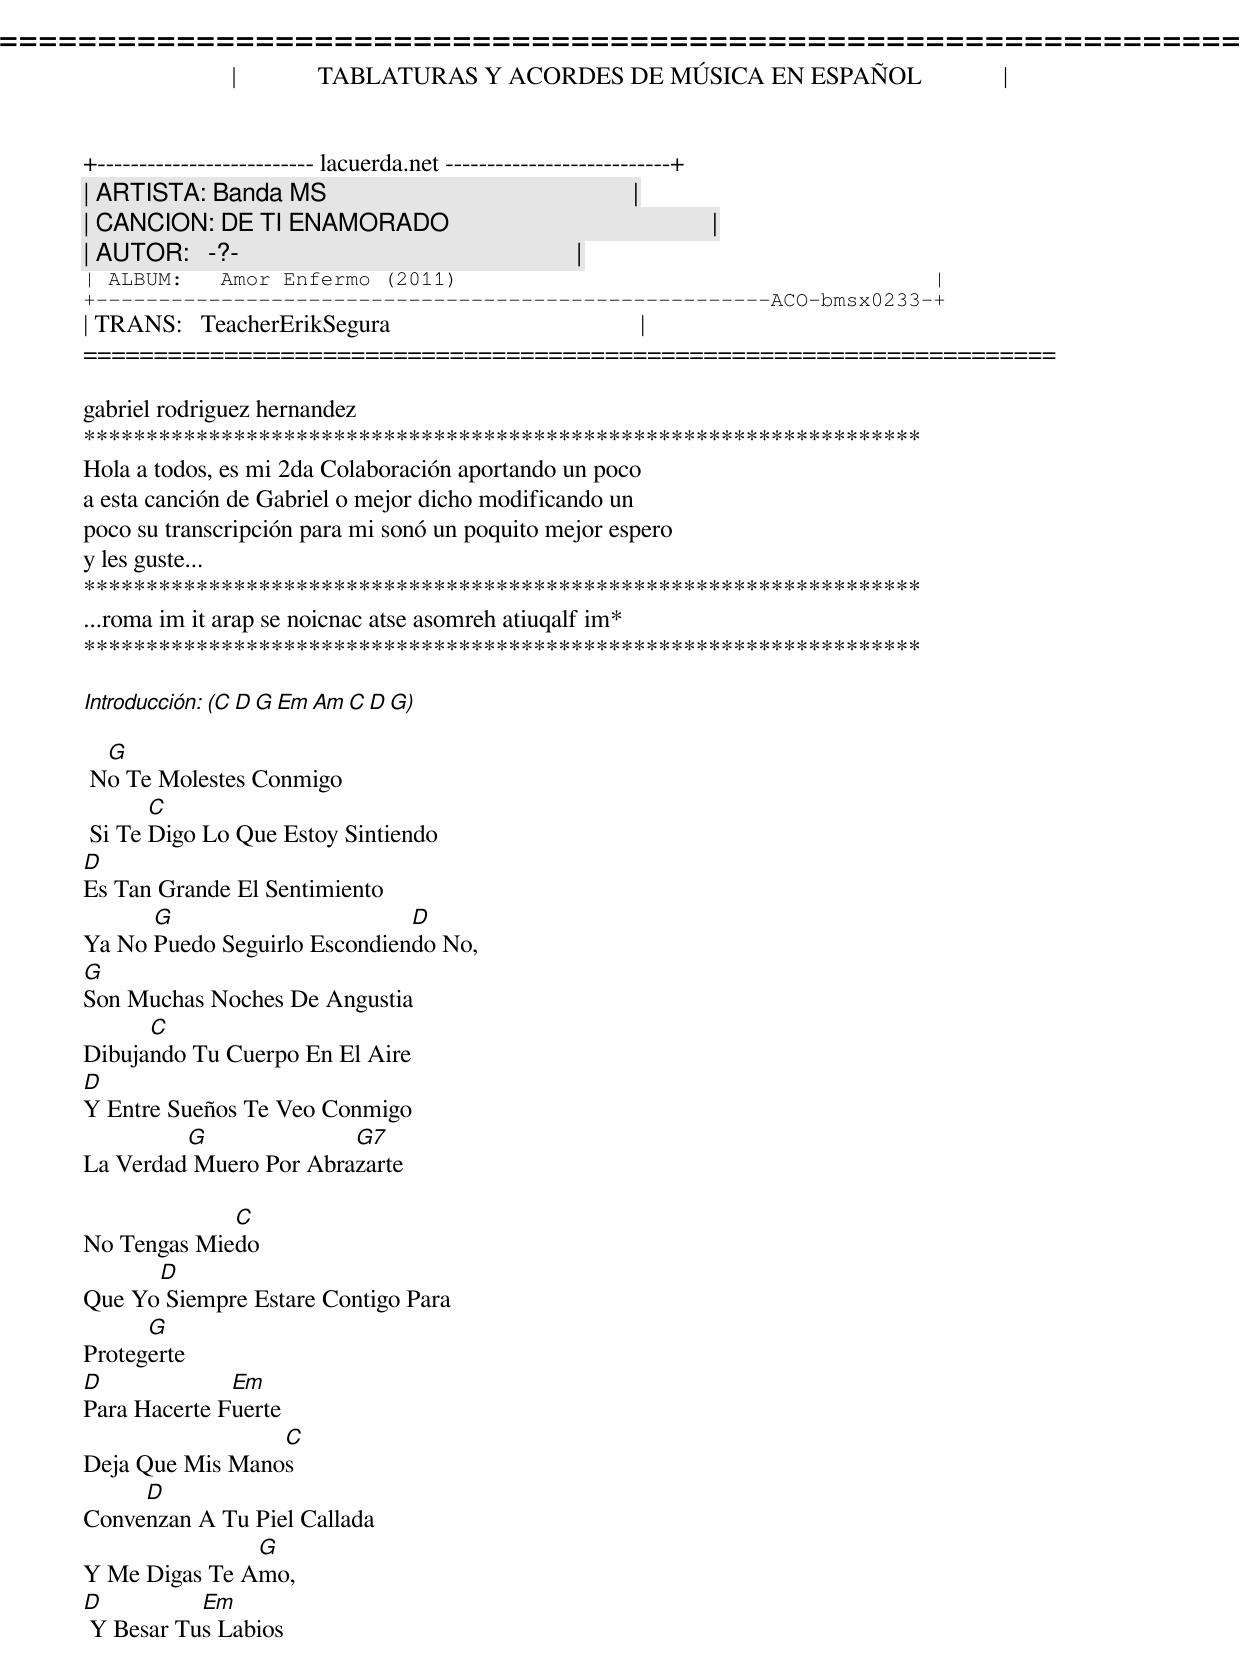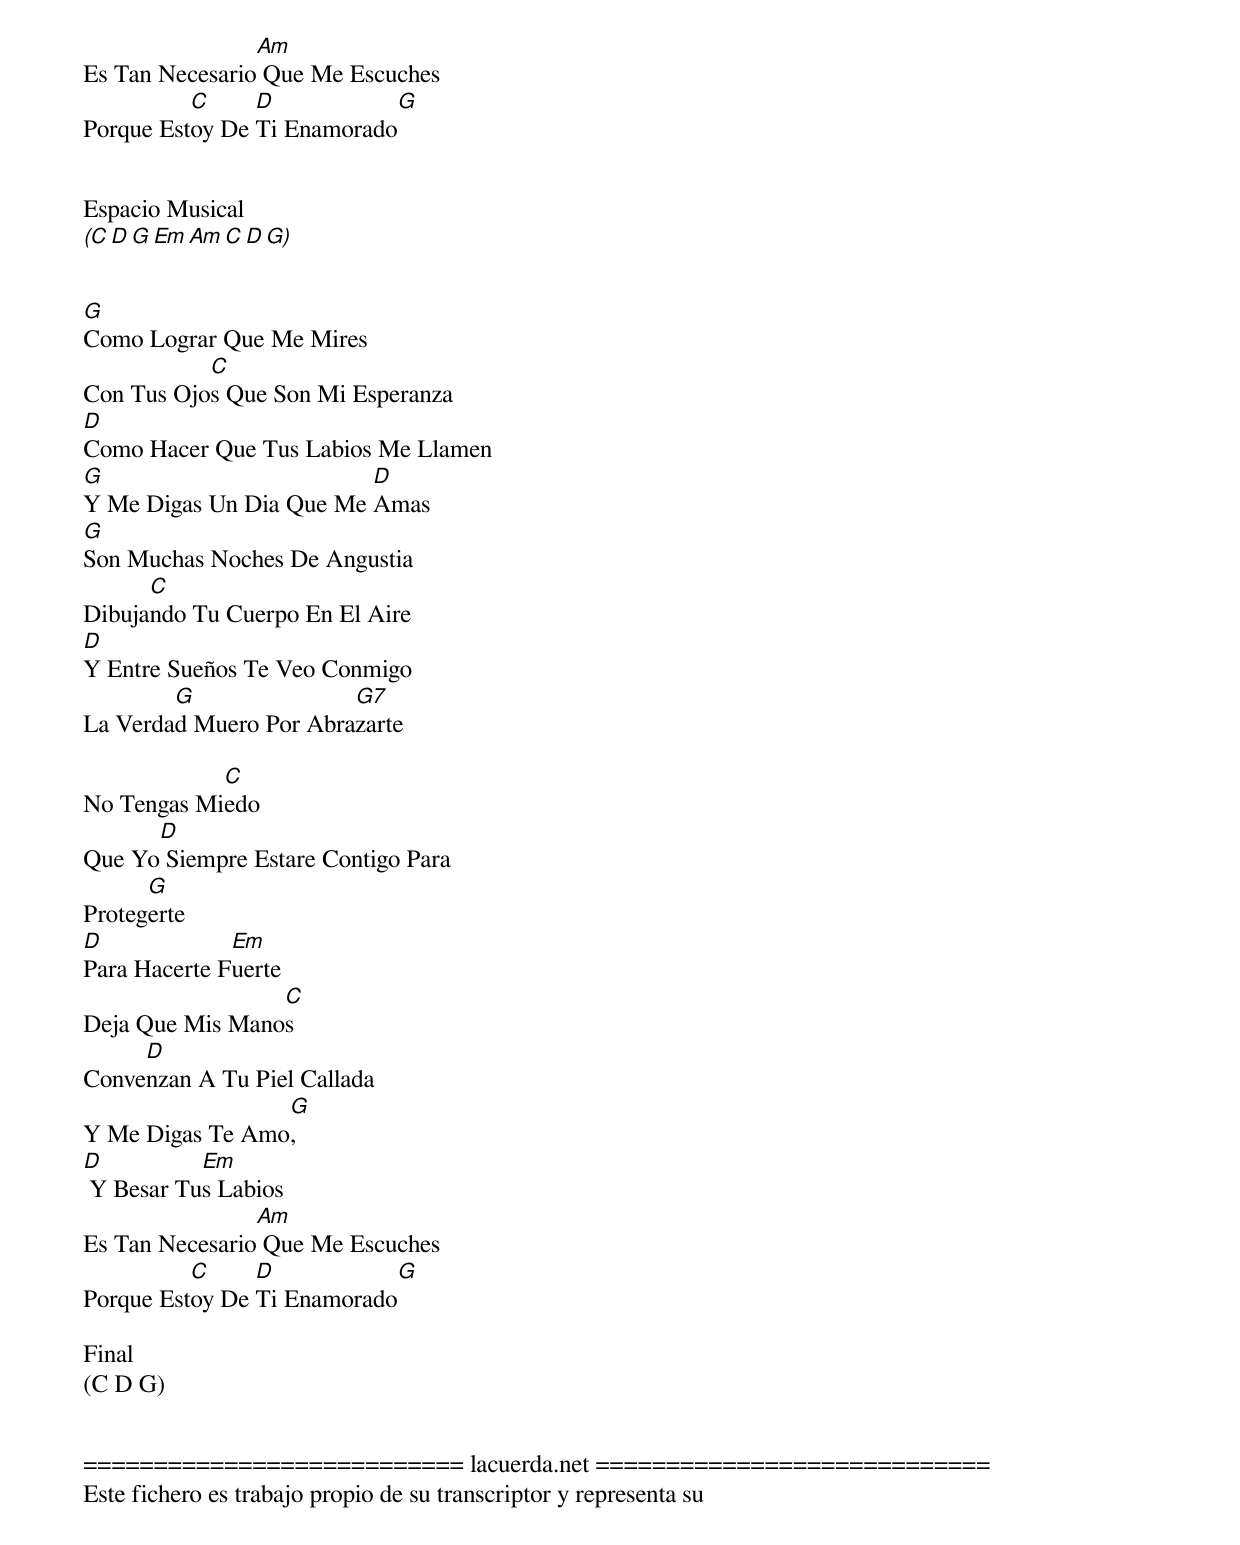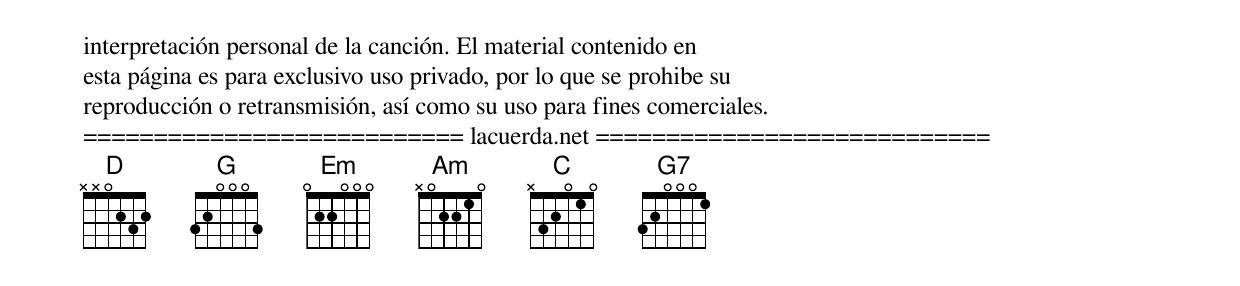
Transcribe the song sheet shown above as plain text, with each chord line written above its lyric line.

=====================================================================
|             TABLATURAS Y ACORDES DE MÚSICA EN ESPAÑOL             |
+-------------------------- lacuerda.net ---------------------------+
| ARTISTA: Banda MS                                                 |
| CANCION: DE TI ENAMORADO                                          |
| AUTOR:   -?-                                                      |
| ALBUM:   Amor Enfermo (2011)                                      |
+------------------------------------------------------ACO-bmsx0233-+
| TRANS:   TeacherErikSegura                                        |
=====================================================================

gabriel rodriguez hernandez
*******************************************************************
Hola a todos, es mi 2da Colaboración aportando un poco
a esta canción de Gabriel o mejor dicho modificando un
poco su transcripción para mi sonó un poquito mejor espero
y les guste...
*******************************************************************
...roma im it arap se noicnac atse asomreh atiuqalf im*
*******************************************************************

Introducción: (C D G Em Am C D G)

  G
 No Te Molestes Conmigo
       C
 Si Te Digo Lo Que Estoy Sintiendo
D
Es Tan Grande El Sentimiento
      G                       D
Ya No Puedo Seguirlo Escondiendo No,
G
Son Muchas Noches De Angustia
      C
Dibujando Tu Cuerpo En El Aire
D
Y Entre Sueños Te Veo Conmigo
         G              G7
La Verdad Muero Por Abrazarte

             C
No Tengas Miedo
      D
Que Yo Siempre Estare Contigo Para
      G
Protegerte
D             Em
Para Hacerte Fuerte
                 C
Deja Que Mis Manos
     D
Convenzan A Tu Piel Callada
               G
Y Me Digas Te Amo,
D          Em
 Y Besar Tus Labios
                Am
Es Tan Necesario Que Me Escuches
          C     D           G
Porque Estoy De Ti Enamorado


Espacio Musical
(C D G Em Am C D G)


G
Como Lograr Que Me Mires
           C
Con Tus Ojos Que Son Mi Esperanza
D
Como Hacer Que Tus Labios Me Llamen
G                        D
Y Me Digas Un Dia Que Me Amas
G
Son Muchas Noches De Angustia
      C
Dibujando Tu Cuerpo En El Aire
D
Y Entre Sueños Te Veo Conmigo
        G               G7
La Verdad Muero Por Abrazarte

            C
No Tengas Miedo
      D
Que Yo Siempre Estare Contigo Para
      G
Protegerte
D             Em
Para Hacerte Fuerte
                 C
Deja Que Mis Manos
     D
Convenzan A Tu Piel Callada
                 G
Y Me Digas Te Amo,
D          Em
 Y Besar Tus Labios
                Am
Es Tan Necesario Que Me Escuches
          C     D           G
Porque Estoy De Ti Enamorado

Final
(C D G)


=========================== lacuerda.net ============================
Este fichero es trabajo propio de su transcriptor y representa su
interpretación personal de la canción. El material contenido en
esta página es para exclusivo uso privado, por lo que se prohibe su
reproducción o retransmisión, así como su uso para fines comerciales.
=========================== lacuerda.net ============================
